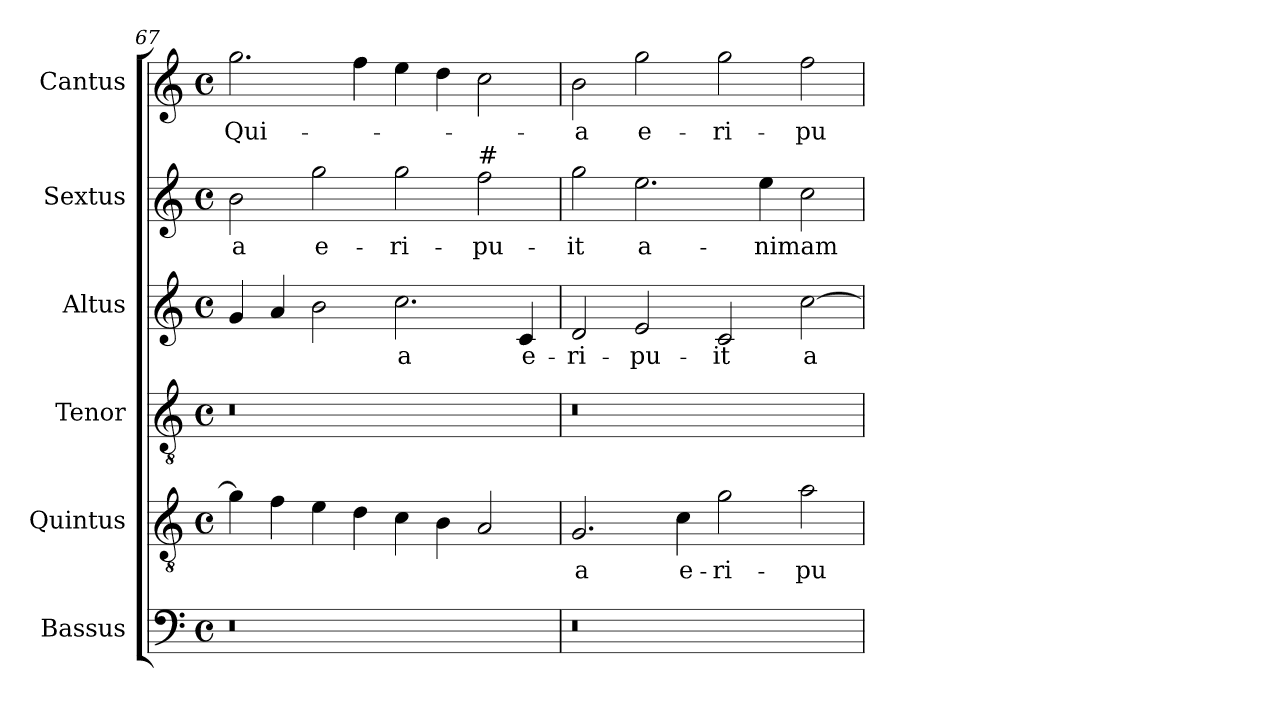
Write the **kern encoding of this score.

**kern	**kern	**text	**kern	**kern	**text	**kern	**text	**kern	**text
*part6	*part5	*part5	*part4	*part3	*part3	*part2	*part2	*part1	*part1
*staff6	*staff5	*staff5	*staff4	*staff3	*staff3	*staff2	*staff2	*staff1	*staff1
*I"Bassus	*I"Quintus	*	*I"Tenor	*I"Altus	*	*I"Sextus	*	*I"Cantus	*
*clefF4	*clefGv2	*	*clefGv2	*clefG2	*	*clefG2	*	*clefG2	*
*M4/4	*M4/4	*	*M4/4	*M4/4	*	*M4/4	*	*M4/4	*
*met(c)	*met(c)	*	*met(c)	*met(c)	*	*met(c)	*	*met(c)	*
=67	=67	=67	=67	=67	=67	=67	=67	=67	=67
!	!	!	!	!	!	!	!LO:LY:b:cj	!	!LO:LY:b
0r	4g\]	.	0r	4g/	.	2b\	-a	2.gg\	Qui-
.	4f\	.	.	4a/	.	.	.	.	.
!	!	!	!	!	!	!	!LO:LY:b:cj	!	!
.	4e\	.	.	2b\	.	2gg\	e-	.	.
.	4d\	.	.	.	.	.	.	4ff\	.
!	!	!	!	!	!LO:LY:b:cj	!	!LO:LY:b:cj	!	!
.	4c\	.	.	2.cc\	-a	2gg\	-ri-	4ee\	.
.	4B\	.	.	.	.	.	.	4dd\	.
!	!	!	!	!	!	!LO:TX:a:t=#	!	!	!
!	!	!	!	!	!	!	!LO:LY:b:cj	!	!
.	2A/	.	.	.	.	2ff\	-pu-	2cc\	.
!	!	!	!	!	!LO:LY:b:cj	!	!	!	!
.	.	.	.	4c/	e-	.	.	.	.
=68	=68	=68	=68	=68	=68	=68	=68	=68	=68
!	!	!LO:LY:b:cj	!	!	!LO:LY:b:cj	!	!LO:LY:b:cj	!	!LO:LY:b:cj
0r	2.G/	-a	0r	2d/	-ri-	2gg\	-it	2b\	-a
!	!	!	!	!	!LO:LY:b:cj	!	!LO:LY:b:cj	!	!LO:LY:b:cj
.	.	.	.	2e/	-pu-	2.ee\	a-	2gg\	e-
!	!	!LO:LY:b:cj	!	!	!	!	!	!	!
.	4c\	e-	.	.	.	.	.	.	.
!	!	!LO:LY:b:cj	!	!	!LO:LY:b:cj	!	!	!	!LO:LY:b:cj
.	2g\	-ri-	.	2c/	-it	.	.	2gg\	-ri-
!	!	!	!	!	!	!	!LO:LY:b	!	!
.	.	.	.	.	.	4ee\	-nimam	.	.
!	!	!LO:LY:b:cj	!	!	!LO:LY:b:cj	!	!	!	!LO:LY:b:cj
.	2a\	-pu-	.	[>2cc\	a-	2cc\	.	2ff\	-pu-
=	=	=	=	=	=	=	=	=	=
*-	*-	*-	*-	*-	*-	*-	*-	*-	*-
